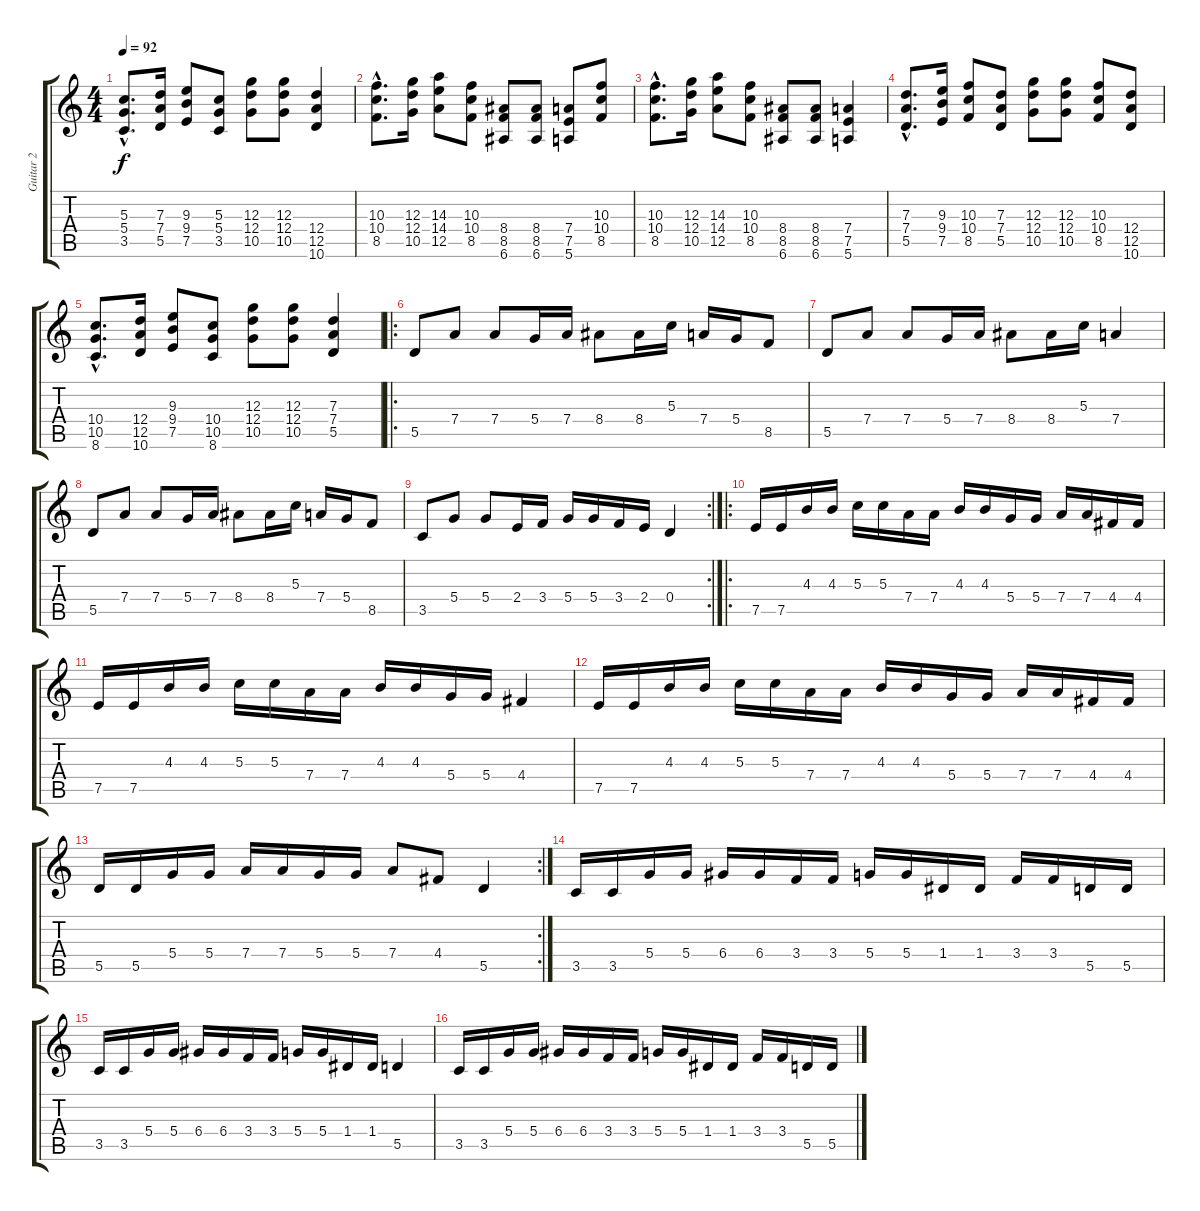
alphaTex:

\track ("Guitar 2" "Guitar 2") {instrument distortionguitar}
\staff {score tabs}
\tuning (E4 B3 G3 D3 A2 E2) {hide}
\ts (4 4)
\tempo 92
\clef g2
\ks c
(5.3{hac} 5.4{hac} 3.5{hac}).8{d dy f} (7.3 7.4 5.5).16 (9.3 9.4 7.5).8 (5.3 5.4 3.5).8 (12.3 12.4 10.5).8 (12.3 12.4 10.5).8 (12.4 12.5 10.6).4 |
(10.3{hac} 10.4{hac} 8.5{hac}).8{d} (12.3 12.4 10.5).16 (14.3 14.4 12.5).8 (10.3 10.4 8.5).8 (8.4 8.5 6.6).8 (8.4 8.5 6.6).8 (7.4 7.5 5.6).8 (10.3 10.4 8.5).8 |
(10.3{hac} 10.4{hac} 8.5{hac}).8{d} (12.3 12.4 10.5).16 (14.3 14.4 12.5).8 (10.3 10.4 8.5).8 (8.4 8.5 6.6).8 (8.4 8.5 6.6).8 (7.4 7.5 5.6).4 |
(7.3{hac} 7.4{hac} 5.5{hac}).8{d} (9.3 9.4 7.5).16 (10.3 10.4 8.5).8 (7.3 7.4 5.5).8 (12.3 12.4 10.5).8 (12.3 12.4 10.5).8 (10.3 10.4 8.5).8 (12.4 12.5 10.6).8 |
(10.4{hac} 10.5{hac} 8.6{hac}).8{d} (12.4 12.5 10.6).16 (9.3 9.4 7.5).8 (10.4 10.5 8.6).8 (12.3 12.4 10.5).8 (12.3 12.4 10.5).8 (7.3 7.4 5.5).4 |
\ro
5.5.8 7.4.8 7.4.8 5.4.16 7.4.16 8.4.8 8.4.16 5.3.16 7.4.16 5.4.16 8.5.8 |
5.5.8 7.4.8 7.4.8 5.4.16 7.4.16 8.4.8 8.4.16 5.3.16 7.4.4 |
5.5.8 7.4.8 7.4.8 5.4.16 7.4.16 8.4.8 8.4.16 5.3.16 7.4.16 5.4.16 8.5.8 |
\rc 2
3.5.8 5.4.8 5.4.8 2.4.16 3.4.16 5.4.16 5.4.16 3.4.16 2.4.16 0.4.4 |
\ro
7.5.16 7.5.16 4.3.16 4.3.16 5.3.16 5.3.16 7.4.16 7.4.16 4.3.16 4.3.16 5.4.16 5.4.16 7.4.16 7.4.16 4.4.16 4.4.16 |
7.5.16 7.5.16 4.3.16 4.3.16 5.3.16 5.3.16 7.4.16 7.4.16 4.3.16 4.3.16 5.4.16 5.4.16 4.4.4 |
7.5.16 7.5.16 4.3.16 4.3.16 5.3.16 5.3.16 7.4.16 7.4.16 4.3.16 4.3.16 5.4.16 5.4.16 7.4.16 7.4.16 4.4.16 4.4.16 |
\rc 2
5.5.16 5.5.16 5.4.16 5.4.16 7.4.16 7.4.16 5.4.16 5.4.16 7.4.8 4.4.8 5.5.4 |
3.5.16 3.5.16 5.4.16 5.4.16 6.4.16 6.4.16 3.4.16 3.4.16 5.4.16 5.4.16 1.4.16 1.4.16 3.4.16 3.4.16 5.5.16 5.5.16 |
3.5.16 3.5.16 5.4.16 5.4.16 6.4.16 6.4.16 3.4.16 3.4.16 5.4.16 5.4.16 1.4.16 1.4.16 5.5.4 |
3.5.16 3.5.16 5.4.16 5.4.16 6.4.16 6.4.16 3.4.16 3.4.16 5.4.16 5.4.16 1.4.16 1.4.16 3.4.16 3.4.16 5.5.16 5.5.16
